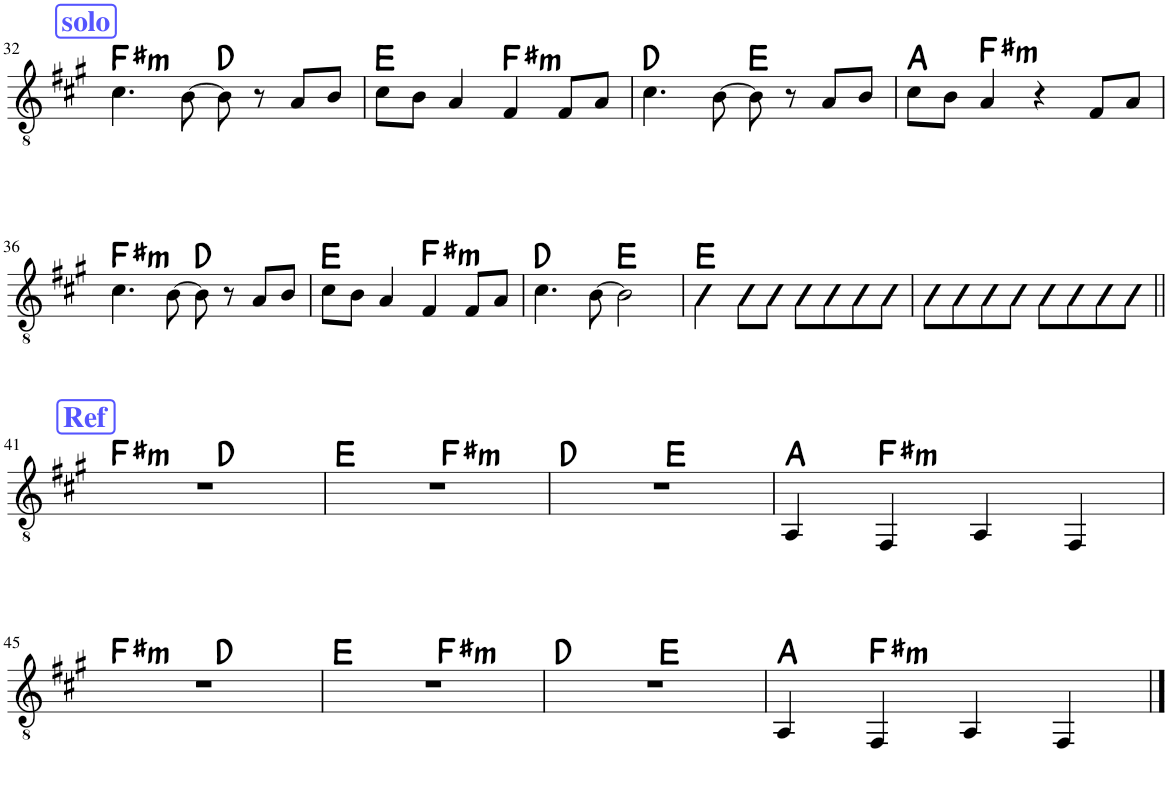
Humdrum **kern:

**kern	**harte
*part1	*part1
*staff1	*
*I"Classical Guitar	*
*I'Guit.	*
!!LO:PB:g=z
*clefGv2	*
*k[f#c#g#]	*
*M4/4	*
!!LO:REH:place=s1:a:B:cj:color=#5555FF:fs=14:t=solo
=32	=32
!	!LO:H:kt=m
4.c#\	F#:min
[8B\	.
8B\]	D:maj
8r	.
8A/L	.
8B/J	.
=33	=33
8c#\L	E:maj
8B\J	.
4A/	.
!	!LO:H:kt=m
4F#/	F#:min
8F#/L	.
8A/J	.
=34	=34
4.c#\	D:maj
[8B\	.
8B\]	E:maj
8r	.
8A/L	.
8B/J	.
=35	=35
8c#\L	A:maj
8B\J	.
!	!LO:H:kt=m
4A/	F#:min
4r	.
8F#/L	.
8A/J	.
!!LO:LB:g=z
=36	=36
!	!LO:H:kt=m
4.c#\	F#:min
[8B\	.
8B\]	D:maj
8r	.
8A/L	.
8B/J	.
=37	=37
8c#\L	E:maj
8B\J	.
4A/	.
!	!LO:H:kt=m
4F#/	F#:min
8F#/L	.
8A/J	.
=38	=38
4.c#\	D:maj
[8B\	.
2B\]	E:maj
=39	=39
4E\	E:maj
8E\L	.
8E\J	.
8E\L	.
8E\	.
8E\	.
8E\J	.
=40	=40
8E\L	.
8E\	.
8E\	.
8E\J	.
8E\L	.
8E\	.
8E\	.
8E\J	.
!!LO:LB:g=z
!!LO:REH:place=s1:a:B:cj:color=#5555FF:fs=14:t=Ref
=41||	=41||
!	!LO:H:kt=m
*^	*
1r	2ryy	F#:min
.	2ryy	D:maj
=42	=42	=42
1r	2ryy	E:maj
!	!	!LO:H:kt=m
.	2ryy	F#:min
=43	=43	=43
1r	2ryy	D:maj
.	2ryy	E:maj
*v	*v	*
=44	=44
4AA/	A:maj
!	!LO:H:kt=m
4FF#/	F#:min
4AA/	.
4FF#/	.
!!LO:LB:g=z
=45	=45
!	!LO:H:kt=m
*^	*
1r	2ryy	F#:min
.	2ryy	D:maj
=46	=46	=46
1r	2ryy	E:maj
!	!	!LO:H:kt=m
.	2ryy	F#:min
=47	=47	=47
1r	2ryy	D:maj
.	2ryy	E:maj
*v	*v	*
=48	=48
4AA/	A:maj
!	!LO:H:kt=m
4FF#/	F#:min
4AA/	.
4FF#/	.
==	==
*-	*-
